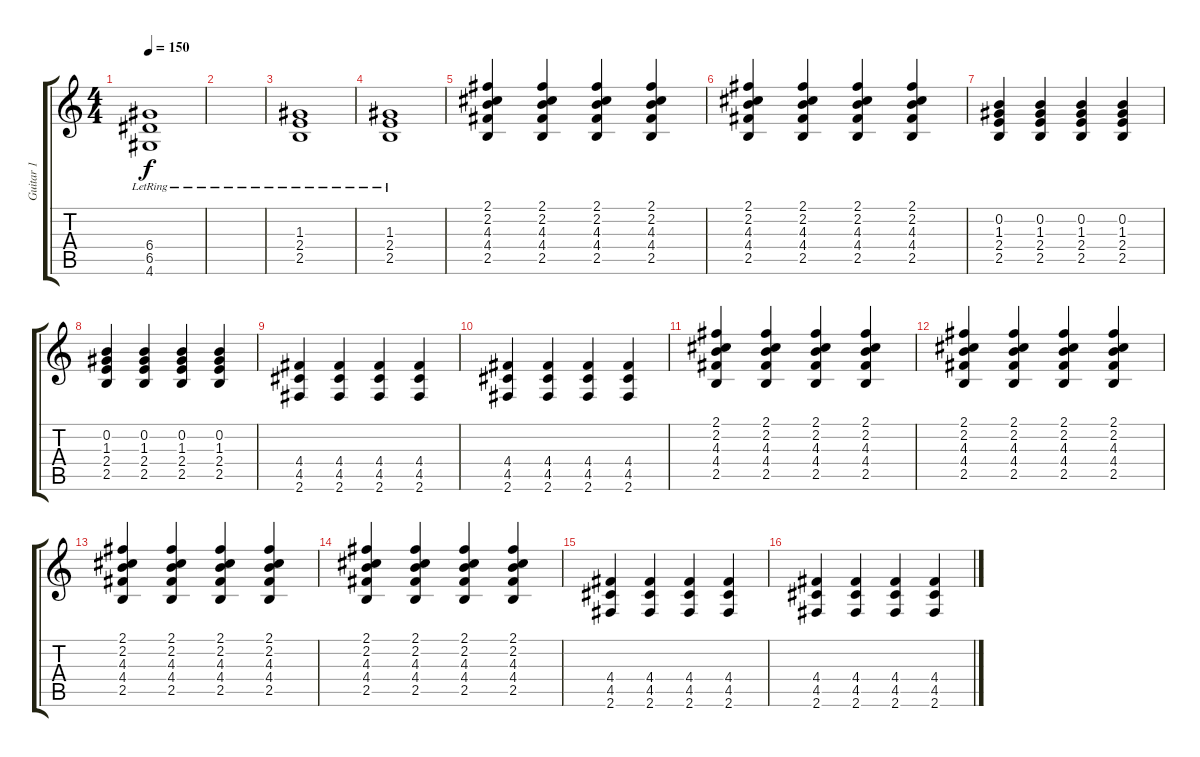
\track ("Guitar 1" "Guitar 1") {instrument acousticguitarsteel}
\staff {score tabs}
\tuning (E4 B3 G3 D3 A2 E2) {hide}
\ts (4 4)
\tempo 150
\clef g2
\ks c
(6.4{lr} 6.5 4.6).1{dy f} |
|
(1.3 2.4{lr} 2.5).1 |
(1.3{lr} 2.4 2.5).1 |
(2.1 2.2 4.3 4.4 2.5).4 (2.1 2.2 4.3 4.4 2.5).4 (2.1 2.2 4.3 4.4 2.5).4 (2.1 2.2 4.3 4.4 2.5).4 |
(2.1 2.2 4.3 4.4 2.5).4 (2.1 2.2 4.3 4.4 2.5).4 (2.1 2.2 4.3 4.4 2.5).4 (2.1 2.2 4.3 4.4 2.5).4 |
(0.2 1.3 2.4 2.5).4 (0.2 1.3 2.4 2.5).4 (0.2 1.3 2.4 2.5).4 (0.2 1.3 2.4 2.5).4 |
(0.2 1.3 2.4 2.5).4 (0.2 1.3 2.4 2.5).4 (0.2 1.3 2.4 2.5).4 (0.2 1.3 2.4 2.5).4 |
(4.4 4.5 2.6).4 (4.4 4.5 2.6).4 (4.4 4.5 2.6).4 (4.4 4.5 2.6).4 |
(4.4 4.5 2.6).4 (4.4 4.5 2.6).4 (4.4 4.5 2.6).4 (4.4 4.5 2.6).4 |
(2.1 2.2 4.3 4.4 2.5).4 (2.1 2.2 4.3 4.4 2.5).4 (2.1 2.2 4.3 4.4 2.5).4 (2.1 2.2 4.3 4.4 2.5).4 |
(2.1 2.2 4.3 4.4 2.5).4 (2.1 2.2 4.3 4.4 2.5).4 (2.1 2.2 4.3 4.4 2.5).4 (2.1 2.2 4.3 4.4 2.5).4 |
(2.1 2.2 4.3 4.4 2.5).4 (2.1 2.2 4.3 4.4 2.5).4 (2.1 2.2 4.3 4.4 2.5).4 (2.1 2.2 4.3 4.4 2.5).4 |
(2.1 2.2 4.3 4.4 2.5).4 (2.1 2.2 4.3 4.4 2.5).4 (2.1 2.2 4.3 4.4 2.5).4 (2.1 2.2 4.3 4.4 2.5).4 |
(4.4 4.5 2.6).4 (4.4 4.5 2.6).4 (4.4 4.5 2.6).4 (4.4 4.5 2.6).4 |
(4.4 4.5 2.6).4 (4.4 4.5 2.6).4 (4.4 4.5 2.6).4 (4.4 4.5 2.6).4
